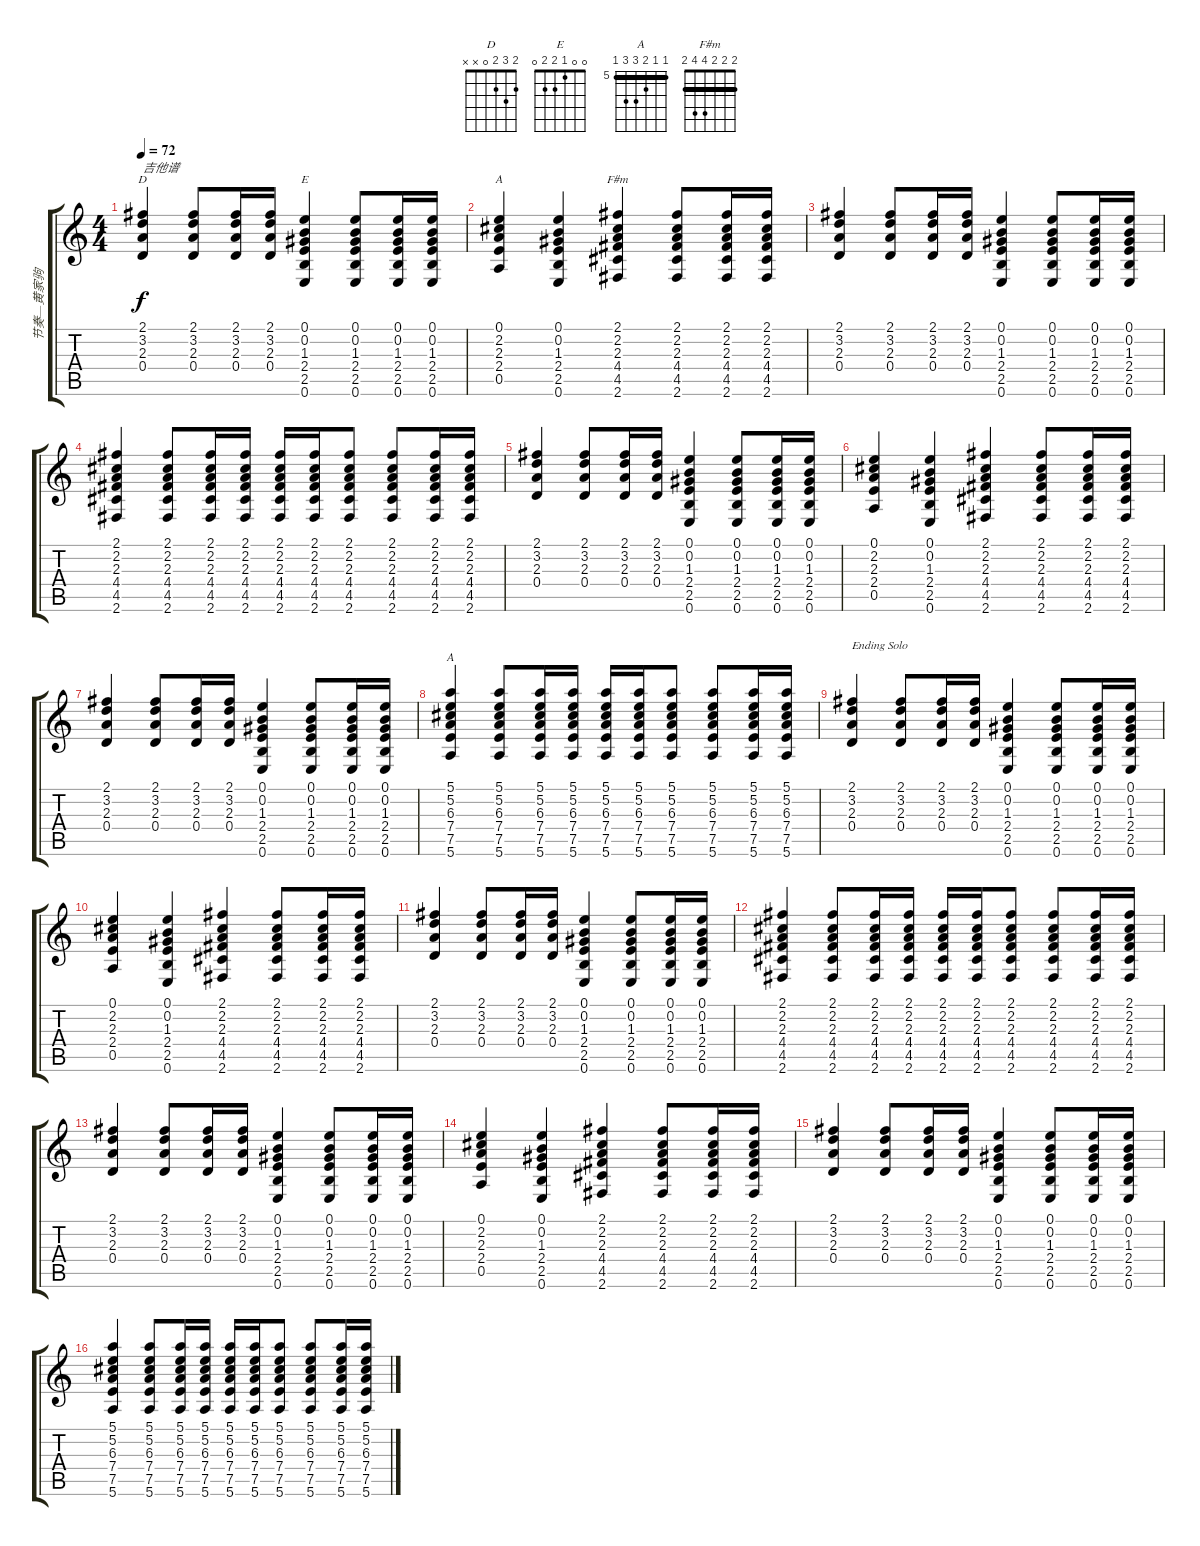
\track ("节奏—黄家驹" "节奏—黄家驹") {instrument acousticguitarsteel}
\staff {score tabs}
\tuning (E4 B3 G3 D3 A2 E2) {hide}
\chord ("D" 2 3 2 0 x x)
\chord ("E" 0 0 1 2 2 0)
\chord ("A" 0 2 2 2 0 x)
\chord ("F#m" 2 2 2 4 4 2) {barre 2}
\chord ("A" 5 5 6 7 7 5) {firstfret 5 barre 5}
\ts (4 4)
\tempo 72
\clef g2
\ks c
(2.1 3.2 2.3 0.4).4{ch "D" txt "吉他谱" dy f} (2.1 3.2 2.3 0.4).8 (2.1 3.2 2.3 0.4).16 (2.1 3.2 2.3 0.4).16 (0.1 0.2 1.3 2.4 2.5 0.6).4{ch "E"} (0.1 0.2 1.3 2.4 2.5 0.6).8 (0.1 0.2 1.3 2.4 2.5 0.6).16 (0.1 0.2 1.3 2.4 2.5 0.6).16 |
(0.1 2.2 2.3 2.4 0.5).4{ch "A"} (0.1 0.2 1.3 2.4 2.5 0.6).4 (2.1 2.2 2.3 4.4 4.5 2.6).4{ch "F#m"} (2.1 2.2 2.3 4.4 4.5 2.6).8 (2.1 2.2 2.3 4.4 4.5 2.6).16 (2.1 2.2 2.3 4.4 4.5 2.6).16 |
(2.1 3.2 2.3 0.4).4 (2.1 3.2 2.3 0.4).8 (2.1 3.2 2.3 0.4).16 (2.1 3.2 2.3 0.4).16 (0.1 0.2 1.3 2.4 2.5 0.6).4 (0.1 0.2 1.3 2.4 2.5 0.6).8 (0.1 0.2 1.3 2.4 2.5 0.6).16 (0.1 0.2 1.3 2.4 2.5 0.6).16 |
(2.1 2.2 2.3 4.4 4.5 2.6).4 (2.1 2.2 2.3 4.4 4.5 2.6).8 (2.1 2.2 2.3 4.4 4.5 2.6).16 (2.1 2.2 2.3 4.4 4.5 2.6).16 (2.1 2.2 2.3 4.4 4.5 2.6).16 (2.1 2.2 2.3 4.4 4.5 2.6).16 (2.1 2.2 2.3 4.4 4.5 2.6).8 (2.1 2.2 2.3 4.4 4.5 2.6).8 (2.1 2.2 2.3 4.4 4.5 2.6).16 (2.1 2.2 2.3 4.4 4.5 2.6).16 |
(2.1 3.2 2.3 0.4).4 (2.1 3.2 2.3 0.4).8 (2.1 3.2 2.3 0.4).16 (2.1 3.2 2.3 0.4).16 (0.1 0.2 1.3 2.4 2.5 0.6).4 (0.1 0.2 1.3 2.4 2.5 0.6).8 (0.1 0.2 1.3 2.4 2.5 0.6).16 (0.1 0.2 1.3 2.4 2.5 0.6).16 |
(0.1 2.2 2.3 2.4 0.5).4 (0.1 0.2 1.3 2.4 2.5 0.6).4 (2.1 2.2 2.3 4.4 4.5 2.6).4 (2.1 2.2 2.3 4.4 4.5 2.6).8 (2.1 2.2 2.3 4.4 4.5 2.6).16 (2.1 2.2 2.3 4.4 4.5 2.6).16 |
(2.1 3.2 2.3 0.4).4 (2.1 3.2 2.3 0.4).8 (2.1 3.2 2.3 0.4).16 (2.1 3.2 2.3 0.4).16 (0.1 0.2 1.3 2.4 2.5 0.6).4 (0.1 0.2 1.3 2.4 2.5 0.6).8 (0.1 0.2 1.3 2.4 2.5 0.6).16 (0.1 0.2 1.3 2.4 2.5 0.6).16 |
(5.1 5.2 6.3 7.4 7.5 5.6).4{ch "A"} (5.1 5.2 6.3 7.4 7.5 5.6).8 (5.1 5.2 6.3 7.4 7.5 5.6).16 (5.1 5.2 6.3 7.4 7.5 5.6).16 (5.1 5.2 6.3 7.4 7.5 5.6).16 (5.1 5.2 6.3 7.4 7.5 5.6).16 (5.1 5.2 6.3 7.4 7.5 5.6).8 (5.1 5.2 6.3 7.4 7.5 5.6).8 (5.1 5.2 6.3 7.4 7.5 5.6).16 (5.1 5.2 6.3 7.4 7.5 5.6).16 |
(2.1 3.2 2.3 0.4).4{txt "Ending Solo"} (2.1 3.2 2.3 0.4).8 (2.1 3.2 2.3 0.4).16 (2.1 3.2 2.3 0.4).16 (0.1 0.2 1.3 2.4 2.5 0.6).4 (0.1 0.2 1.3 2.4 2.5 0.6).8 (0.1 0.2 1.3 2.4 2.5 0.6).16 (0.1 0.2 1.3 2.4 2.5 0.6).16 |
(0.1 2.2 2.3 2.4 0.5).4 (0.1 0.2 1.3 2.4 2.5 0.6).4 (2.1 2.2 2.3 4.4 4.5 2.6).4 (2.1 2.2 2.3 4.4 4.5 2.6).8 (2.1 2.2 2.3 4.4 4.5 2.6).16 (2.1 2.2 2.3 4.4 4.5 2.6).16 |
(2.1 3.2 2.3 0.4).4 (2.1 3.2 2.3 0.4).8 (2.1 3.2 2.3 0.4).16 (2.1 3.2 2.3 0.4).16 (0.1 0.2 1.3 2.4 2.5 0.6).4 (0.1 0.2 1.3 2.4 2.5 0.6).8 (0.1 0.2 1.3 2.4 2.5 0.6).16 (0.1 0.2 1.3 2.4 2.5 0.6).16 |
(2.1 2.2 2.3 4.4 4.5 2.6).4 (2.1 2.2 2.3 4.4 4.5 2.6).8 (2.1 2.2 2.3 4.4 4.5 2.6).16 (2.1 2.2 2.3 4.4 4.5 2.6).16 (2.1 2.2 2.3 4.4 4.5 2.6).16 (2.1 2.2 2.3 4.4 4.5 2.6).16 (2.1 2.2 2.3 4.4 4.5 2.6).8 (2.1 2.2 2.3 4.4 4.5 2.6).8 (2.1 2.2 2.3 4.4 4.5 2.6).16 (2.1 2.2 2.3 4.4 4.5 2.6).16 |
(2.1 3.2 2.3 0.4).4 (2.1 3.2 2.3 0.4).8 (2.1 3.2 2.3 0.4).16 (2.1 3.2 2.3 0.4).16 (0.1 0.2 1.3 2.4 2.5 0.6).4 (0.1 0.2 1.3 2.4 2.5 0.6).8 (0.1 0.2 1.3 2.4 2.5 0.6).16 (0.1 0.2 1.3 2.4 2.5 0.6).16 |
(0.1 2.2 2.3 2.4 0.5).4 (0.1 0.2 1.3 2.4 2.5 0.6).4 (2.1 2.2 2.3 4.4 4.5 2.6).4 (2.1 2.2 2.3 4.4 4.5 2.6).8 (2.1 2.2 2.3 4.4 4.5 2.6).16 (2.1 2.2 2.3 4.4 4.5 2.6).16 |
(2.1 3.2 2.3 0.4).4 (2.1 3.2 2.3 0.4).8 (2.1 3.2 2.3 0.4).16 (2.1 3.2 2.3 0.4).16 (0.1 0.2 1.3 2.4 2.5 0.6).4 (0.1 0.2 1.3 2.4 2.5 0.6).8 (0.1 0.2 1.3 2.4 2.5 0.6).16 (0.1 0.2 1.3 2.4 2.5 0.6).16 |
(5.1 5.2 6.3 7.4 7.5 5.6).4 (5.1 5.2 6.3 7.4 7.5 5.6).8 (5.1 5.2 6.3 7.4 7.5 5.6).16 (5.1 5.2 6.3 7.4 7.5 5.6).16 (5.1 5.2 6.3 7.4 7.5 5.6).16 (5.1 5.2 6.3 7.4 7.5 5.6).16 (5.1 5.2 6.3 7.4 7.5 5.6).8 (5.1 5.2 6.3 7.4 7.5 5.6).8 (5.1 5.2 6.3 7.4 7.5 5.6).16 (5.1 5.2 6.3 7.4 7.5 5.6).16
